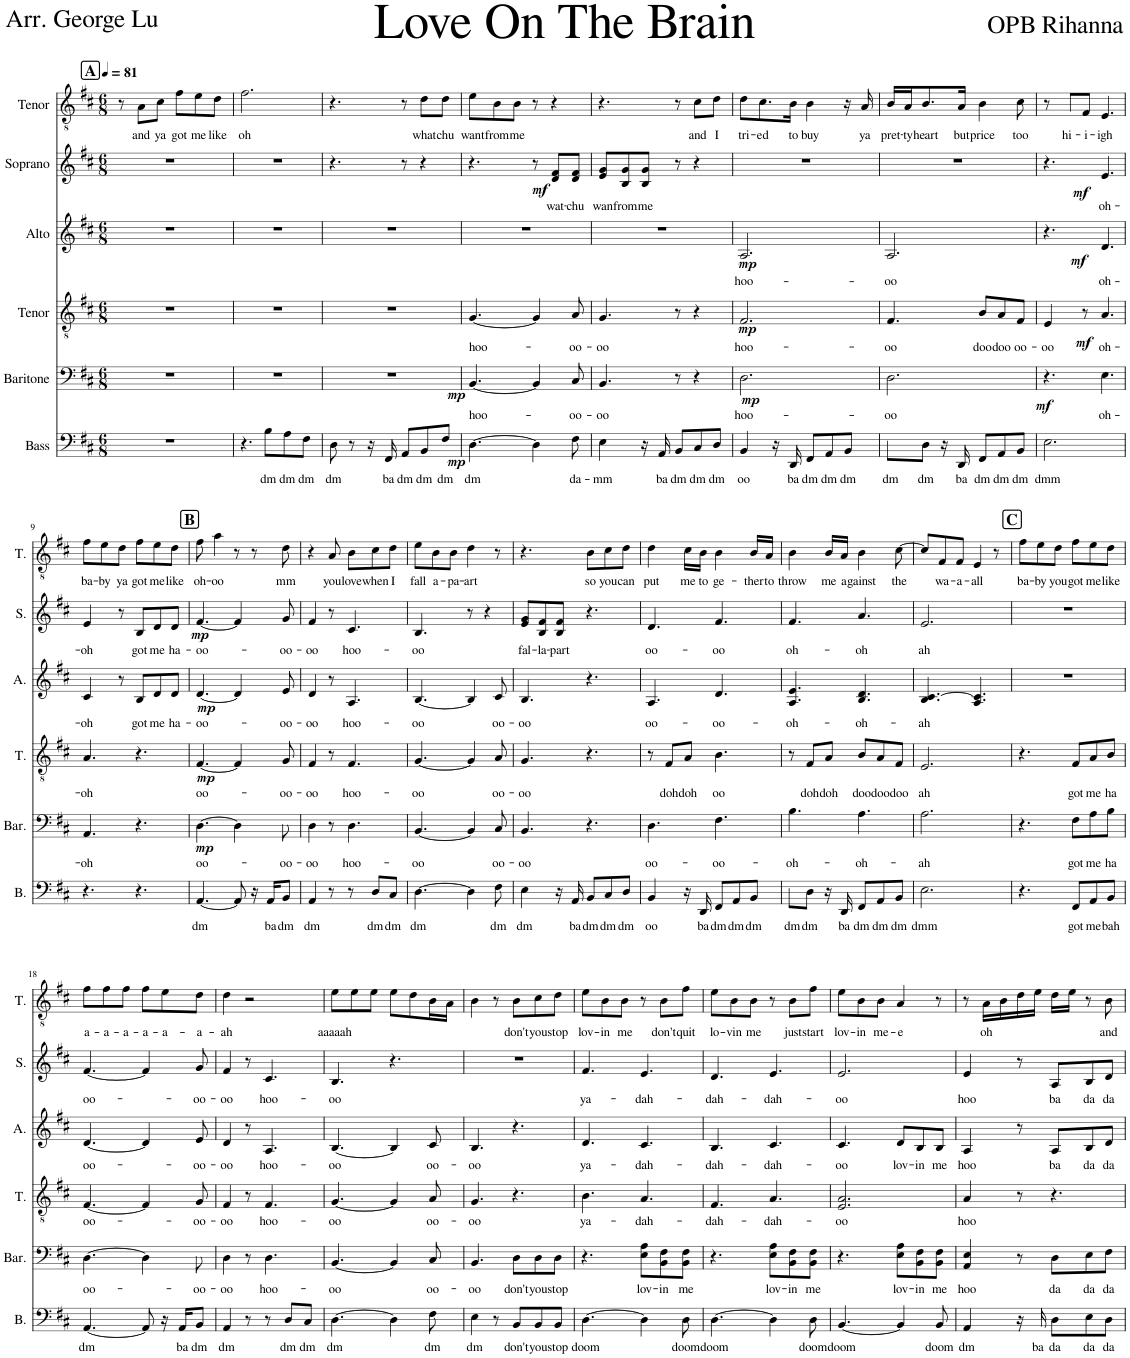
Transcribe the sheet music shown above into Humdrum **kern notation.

**kern	**text	**dynam	**kern	**text	**dynam	**kern	**text	**dynam	**kern	**text	**dynam	**kern	**text	**dynam	**kern	**text
*part6	*part6	*part6	*part5	*part5	*part5	*part4	*part4	*part4	*part3	*part3	*part3	*part2	*part2	*part2	*part1	*part1
*staff6	*staff6	*staff6	*staff5	*staff5	*staff5	*staff4	*staff4	*staff4	*staff3	*staff3	*staff3	*staff2	*staff2	*staff2	*staff1	*staff1
*I"Bass	*	*	*I"Baritone	*	*	*I"Tenor	*	*	*I"Alto	*	*	*I"Soprano	*	*	*I"Tenor	*
*I'B.	*	*	*I'Bar.	*	*	*I'T.	*	*	*I'A.	*	*	*I'S.	*	*	*I'T.	*
*clefF4	*	*	*clefF4	*	*	*clefGv2	*	*	*clefG2	*	*	*clefG2	*	*	*clefGv2	*
*k[f#c#]	*	*	*k[f#c#]	*	*	*k[f#c#]	*	*	*k[f#c#]	*	*	*k[f#c#]	*	*	*k[f#c#]	*
*M6/8	*	*	*M6/8	*	*	*M6/8	*	*	*M6/8	*	*	*M6/8	*	*	*M6/8	*
*MM81	*	*	*MM81	*	*	*MM81	*	*	*MM81	*	*	*MM81	*	*	*MM81	*
!!LO:REH:place=s1:a:B:cj:fs=14:t=A
=1	=1	=1	=1	=1	=1	=1	=1	=1	=1	=1	=1	=1	=1	=1	=1	=1
2.r	.	.	2.r	.	.	2.r	.	.	2.r	.	.	2.r	.	.	8r	.
!	!	!	!	!	!	!	!	!	!	!	!	!	!	!	!	!LO:LY:b
.	.	.	.	.	.	.	.	.	.	.	.	.	.	.	8A\L	and
!	!	!	!	!	!	!	!	!	!	!	!	!	!	!	!	!LO:LY:b
.	.	.	.	.	.	.	.	.	.	.	.	.	.	.	8c#\J	ya
!	!	!	!	!	!	!	!	!	!	!	!	!	!	!	!	!LO:LY:b
.	.	.	.	.	.	.	.	.	.	.	.	.	.	.	8f#\L	got
!	!	!	!	!	!	!	!	!	!	!	!	!	!	!	!	!LO:LY:b
.	.	.	.	.	.	.	.	.	.	.	.	.	.	.	8e\	me
!	!	!	!	!	!	!	!	!	!	!	!	!	!	!	!	!LO:LY:b
.	.	.	.	.	.	.	.	.	.	.	.	.	.	.	8d\J	like
=2	=2	=2	=2	=2	=2	=2	=2	=2	=2	=2	=2	=2	=2	=2	=2	=2
!	!	!	!	!	!	!	!	!	!	!	!	!	!	!	!	!LO:LY:b
4.r	.	.	2.r	.	.	2.r	.	.	2.r	.	.	2.r	.	.	2.f#\	oh
!	!LO:LY:b	!	!	!	!	!	!	!	!	!	!	!	!	!	!	!
8B\L	dm	.	.	.	.	.	.	.	.	.	.	.	.	.	.	.
!	!LO:LY:b	!	!	!	!	!	!	!	!	!	!	!	!	!	!	!
8A\	dm	.	.	.	.	.	.	.	.	.	.	.	.	.	.	.
!	!LO:LY:b	!	!	!	!	!	!	!	!	!	!	!	!	!	!	!
8F#\J	dm	.	.	.	.	.	.	.	.	.	.	.	.	.	.	.
=3	=3	=3	=3	=3	=3	=3	=3	=3	=3	=3	=3	=3	=3	=3	=3	=3
!	!LO:LY:b	!	!	!	!	!	!	!	!	!	!	!	!	!	!	!
8D\	dm	.	2.r	.	.	2.r	.	.	2.r	.	.	4.r	.	.	4.r	.
8r	.	.	.	.	.	.	.	.	.	.	.	.	.	.	.	.
16r	.	.	.	.	.	.	.	.	.	.	.	.	.	.	.	.
!	!LO:LY:b	!	!	!	!	!	!	!	!	!	!	!	!	!	!	!
16FF#/	ba	.	.	.	.	.	.	.	.	.	.	.	.	.	.	.
!	!LO:LY:b	!	!	!	!	!	!	!	!	!	!	!	!	!	!	!
8AA/L	dm	.	.	.	.	.	.	.	.	.	.	8r	.	.	8r	.
!	!LO:LY:b	!	!	!	!	!	!	!	!	!	!	!	!	!	!	!LO:LY:b
8BB/	dm	.	.	.	.	.	.	.	.	.	.	4r	.	.	8d\L	what
!	!LO:LY:b	!	!	!	!	!	!	!	!	!	!	!	!	!	!	!LO:LY:b
8F#/J	dm	.	.	.	.	.	.	.	.	.	.	.	.	.	8d\J	chu
=4	=4	=4	=4	=4	=4	=4	=4	=4	=4	=4	=4	=4	=4	=4	=4	=4
!	!LO:LY:b	!LO:DY:b	!	!LO:LY:b	!LO:DY:b	!	!LO:LY:b	!	!	!	!	!	!	!	!	!LO:LY:b
[4.D\	dm	mp	[4.BB/	hoo-	mp	[4.G/	hoo-	.	2.r	.	.	4.r	.	.	8e\L	want
!	!	!	!	!	!	!	!	!	!	!	!	!	!	!	!	!LO:LY:b
.	.	.	.	.	.	.	.	.	.	.	.	.	.	.	8B\	from
!	!	!	!	!	!	!	!	!	!	!	!	!	!	!	!	!LO:LY:b
.	.	.	.	.	.	.	.	.	.	.	.	.	.	.	8B\J	me
4D\]	.	.	4BB/]	.	.	4G/]	.	.	.	.	.	8r	.	.	8r	.
!	!	!	!	!	!	!	!	!	!	!	!	!	!LO:LY:b	!LO:DY:b	!	!
.	.	.	.	.	.	.	.	.	.	.	.	8d/ 8f#/L	wat-	mf	4r	.
!	!LO:LY:b	!	!	!LO:LY:b	!	!	!LO:LY:b	!	!	!	!	!	!LO:LY:b	!	!	!
8F#\	da-	.	8C#/	-oo-	.	8A/	-oo-	.	.	.	.	8d/ 8f#/J	-chu	.	.	.
=5	=5	=5	=5	=5	=5	=5	=5	=5	=5	=5	=5	=5	=5	=5	=5	=5
!	!LO:LY:b	!	!	!LO:LY:b	!	!	!LO:LY:b	!	!	!	!	!	!LO:LY:b	!	!	!
4E\	-mm	.	4.BB/	-oo	.	4.G/	-oo	.	2.r	.	.	8e/ 8g/L	wan	.	4.r	.
!	!	!	!	!	!	!	!	!	!	!	!	!	!LO:LY:b	!	!	!
.	.	.	.	.	.	.	.	.	.	.	.	8B/ 8g/	from	.	.	.
!	!	!	!	!	!	!	!	!	!	!	!	!	!LO:LY:b	!	!	!
16r	.	.	.	.	.	.	.	.	.	.	.	8B/ 8g/J	me	.	.	.
!	!LO:LY:b	!	!	!	!	!	!	!	!	!	!	!	!	!	!	!
16AA/	ba	.	.	.	.	.	.	.	.	.	.	.	.	.	.	.
!	!LO:LY:b	!	!	!	!	!	!	!	!	!	!	!	!	!	!	!
8BB/L	dm	.	8r	.	.	8r	.	.	.	.	.	8r	.	.	8r	.
!	!LO:LY:b	!	!	!	!	!	!	!	!	!	!	!	!	!	!	!LO:LY:b
8C#/	dm	.	4r	.	.	4r	.	.	.	.	.	4r	.	.	8c#\L	and
!	!LO:LY:b	!	!	!	!	!	!	!	!	!	!	!	!	!	!	!LO:LY:b
8D/J	dm	.	.	.	.	.	.	.	.	.	.	.	.	.	8d\J	I
=6	=6	=6	=6	=6	=6	=6	=6	=6	=6	=6	=6	=6	=6	=6	=6	=6
!	!LO:LY:b	!	!	!LO:LY:b	!LO:DY:b	!	!LO:LY:b	!LO:DY:b	!	!LO:LY:b	!LO:DY:b	!	!	!	!	!LO:LY:b
4BB/	oo	.	2.D\	hoo-	mp	2.F#/	hoo-	mp	2.A/	hoo-	mp	2.r	.	.	8d\L	tri-
!	!	!	!	!	!	!	!	!	!	!	!	!	!	!	!	!LO:LY:b
.	.	.	.	.	.	.	.	.	.	.	.	.	.	.	8.c#\	-ed
16r	.	.	.	.	.	.	.	.	.	.	.	.	.	.	.	.
!	!LO:LY:b	!	!	!	!	!	!	!	!	!	!	!	!	!	!	!LO:LY:b
16DD/	ba	.	.	.	.	.	.	.	.	.	.	.	.	.	16B\Jk	to
!	!LO:LY:b	!	!	!	!	!	!	!	!	!	!	!	!	!	!	!LO:LY:b
8FF#/L	dm	.	.	.	.	.	.	.	.	.	.	.	.	.	4B\	buy
!	!LO:LY:b	!	!	!	!	!	!	!	!	!	!	!	!	!	!	!
8AA/	dm	.	.	.	.	.	.	.	.	.	.	.	.	.	.	.
!	!LO:LY:b	!	!	!	!	!	!	!	!	!	!	!	!	!	!	!
8BB/J	dm	.	.	.	.	.	.	.	.	.	.	.	.	.	16r	.
!	!	!	!	!	!	!	!	!	!	!	!	!	!	!	!	!LO:LY:b
.	.	.	.	.	.	.	.	.	.	.	.	.	.	.	16A/	ya
=7	=7	=7	=7	=7	=7	=7	=7	=7	=7	=7	=7	=7	=7	=7	=7	=7
!	!LO:LY:b	!	!	!LO:LY:b	!	!	!LO:LY:b	!	!	!LO:LY:b	!	!	!	!	!	!LO:LY:b
8F#\L	dm	.	2.D\	-oo	.	4.F#/	-oo	.	2.A/	-oo	.	2.r	.	.	16B/LL	pret-
!	!	!	!	!	!	!	!	!	!	!	!	!	!	!	!	!LO:LY:b
.	.	.	.	.	.	.	.	.	.	.	.	.	.	.	16A/J	-ty
!	!LO:LY:b	!	!	!	!	!	!	!	!	!	!	!	!	!	!	!LO:LY:b
8D\J	dm	.	.	.	.	.	.	.	.	.	.	.	.	.	8.B/	heart
16r	.	.	.	.	.	.	.	.	.	.	.	.	.	.	.	.
!	!LO:LY:b	!	!	!	!	!	!	!	!	!	!	!	!	!	!	!LO:LY:b
16DD/	ba	.	.	.	.	.	.	.	.	.	.	.	.	.	16A/Jk	but
!	!LO:LY:b	!	!	!	!	!	!LO:LY:b	!	!	!	!	!	!	!	!	!LO:LY:b
8FF#/L	dm	.	.	.	.	8B/L	doo	.	.	.	.	.	.	.	4B\	price
!	!LO:LY:b	!	!	!	!	!	!LO:LY:b	!	!	!	!	!	!	!	!	!
8AA/	dm	.	.	.	.	8A/	doo	.	.	.	.	.	.	.	.	.
!	!LO:LY:b	!	!	!	!	!	!LO:LY:b	!	!	!	!	!	!	!	!	!LO:LY:b
8BB/J	dm	.	.	.	.	8F#/J	oo-	.	.	.	.	.	.	.	8c#\	too
=8	=8	=8	=8	=8	=8	=8	=8	=8	=8	=8	=8	=8	=8	=8	=8	=8
!	!LO:LY:b	!	!	!	!LO:DY:b	!	!LO:LY:b	!	!	!	!	!	!	!	!	!
2.E\	dmm	.	4.r	.	mf	4E/	-oo	.	4.r	.	.	4.r	.	.	8r	.
!	!	!	!	!	!	!	!	!	!	!	!	!	!	!	!	!LO:LY:b
.	.	.	.	.	.	.	.	.	.	.	.	.	.	.	8F#/L	hi-
!	!	!	!	!	!	!	!	!LO:DY:b	!	!	!	!	!	!	!	!LO:LY:b
.	.	.	.	.	.	8r	.	mf	.	.	.	.	.	.	8F#/J	-i-
!	!	!	!	!LO:LY:b	!	!	!LO:LY:b	!	!	!LO:LY:b	!LO:DY:b	!	!LO:LY:b	!LO:DY:b	!	!LO:LY:b
.	.	.	4.E\	oh-	.	4.A/	oh-	.	4.d/	oh-	mf	4.e/	oh-	mf	4.E/	-igh
!!LO:LB:g=z
=9	=9	=9	=9	=9	=9	=9	=9	=9	=9	=9	=9	=9	=9	=9	=9	=9
!	!	!	!	!LO:LY:b	!	!	!LO:LY:b	!	!	!LO:LY:b	!	!	!LO:LY:b	!	!	!LO:LY:b
4.r	.	.	4.AA/	-oh	.	4.A/	-oh	.	4c#/	-oh	.	4e/	-oh	.	8f#\L	ba-
!	!	!	!	!	!	!	!	!	!	!	!	!	!	!	!	!LO:LY:b
.	.	.	.	.	.	.	.	.	.	.	.	.	.	.	8e\	-by
!	!	!	!	!	!	!	!	!	!	!	!	!	!	!	!	!LO:LY:b
.	.	.	.	.	.	.	.	.	8r	.	.	8r	.	.	8d\J	ya
!	!	!	!	!	!	!	!	!	!	!LO:LY:b	!	!	!LO:LY:b	!	!	!LO:LY:b
4.r	.	.	4.r	.	.	4.r	.	.	8B/L	got	.	8B/L	got	.	8f#\L	got
!	!	!	!	!	!	!	!	!	!	!LO:LY:b	!	!	!LO:LY:b	!	!	!LO:LY:b
.	.	.	.	.	.	.	.	.	8d/	me	.	8d/	me	.	8e\	me
!	!	!	!	!	!	!	!	!	!	!LO:LY:b	!	!	!LO:LY:b	!	!	!LO:LY:b
.	.	.	.	.	.	.	.	.	8d/J	ha-	.	8d/J	ha-	.	8d\J	like
!!LO:REH:place=s1:a:B:cj:fs=14:t=B
=10	=10	=10	=10	=10	=10	=10	=10	=10	=10	=10	=10	=10	=10	=10	=10	=10
!	!LO:LY:b	!	!	!LO:LY:b	!LO:DY:b	!	!LO:LY:b	!LO:DY:b	!	!LO:LY:b	!LO:DY:b	!	!LO:LY:b	!LO:DY:b	!	!LO:LY:b
[4.AA/	dm	.	[4.D\	-oo-	mp	[4.F#/	-oo-	mp	[4.d/	-oo-	mp	[4.f#/	-oo-	mp	8f#\	oh-
!	!	!	!	!	!	!	!	!	!	!	!	!	!	!	!	!LO:LY:b
.	.	.	.	.	.	.	.	.	.	.	.	.	.	.	4a\	-oo
8AA/]	.	.	4D\]	.	.	4F#/]	.	.	4d/]	.	.	4f#/]	.	.	8r	.
16r	.	.	.	.	.	.	.	.	.	.	.	.	.	.	8r	.
!	!LO:LY:b	!	!	!	!	!	!	!	!	!	!	!	!	!	!	!
16AA/KL	ba	.	.	.	.	.	.	.	.	.	.	.	.	.	.	.
!	!LO:LY:b	!	!	!LO:LY:b	!	!	!LO:LY:b	!	!	!LO:LY:b	!	!	!LO:LY:b	!	!	!LO:LY:b
8BB/J	dm	.	8E\	oo-	.	8G/	oo-	.	8e/	oo-	.	8g/	oo-	.	8d\	mm
=11	=11	=11	=11	=11	=11	=11	=11	=11	=11	=11	=11	=11	=11	=11	=11	=11
!	!LO:LY:b	!	!	!LO:LY:b	!	!	!LO:LY:b	!	!	!LO:LY:b	!	!	!LO:LY:b	!	!	!
4AA/	dm	.	4D\	-oo	.	4F#/	-oo	.	4d/	-oo	.	4f#/	-oo	.	4r	.
!	!	!	!	!	!	!	!	!	!	!	!	!	!	!	!	!LO:LY:b
8r	.	.	8r	.	.	8r	.	.	8r	.	.	8r	.	.	8A/	you
!	!	!	!	!LO:LY:b	!	!	!LO:LY:b	!	!	!LO:LY:b	!	!	!LO:LY:b	!	!	!LO:LY:b
8r	.	.	4.D\	hoo-	.	4.F#/	hoo-	.	4.A/	hoo-	.	4.c#/	hoo-	.	8B\L	love
!	!LO:LY:b	!	!	!	!	!	!	!	!	!	!	!	!	!	!	!LO:LY:b
8D/L	dm	.	.	.	.	.	.	.	.	.	.	.	.	.	8c#\	when
!	!LO:LY:b	!	!	!	!	!	!	!	!	!	!	!	!	!	!	!LO:LY:b
8C#/J	dm	.	.	.	.	.	.	.	.	.	.	.	.	.	8d\J	I
=12	=12	=12	=12	=12	=12	=12	=12	=12	=12	=12	=12	=12	=12	=12	=12	=12
!	!LO:LY:b	!	!	!LO:LY:b	!	!	!LO:LY:b	!	!	!LO:LY:b	!	!	!LO:LY:b	!	!	!LO:LY:b
[4.D\	dm	.	[4.BB/	-oo	.	[4.G/	-oo	.	[4.B/	-oo	.	4.B/	-oo	.	8e\L	fall
!	!	!	!	!	!	!	!	!	!	!	!	!	!	!	!	!LO:LY:b
.	.	.	.	.	.	.	.	.	.	.	.	.	.	.	8B\	a-
!	!	!	!	!	!	!	!	!	!	!	!	!	!	!	!	!LO:LY:b
.	.	.	.	.	.	.	.	.	.	.	.	.	.	.	8B\J	-pa-
!	!	!	!	!	!	!	!	!	!	!	!	!	!	!	!	!LO:LY:b
4D\]	.	.	4BB/]	.	.	4G/]	.	.	4B/]	.	.	8r	.	.	4d\	-art
.	.	.	.	.	.	.	.	.	.	.	.	4r	.	.	.	.
!	!LO:LY:b	!	!	!LO:LY:b	!	!	!LO:LY:b	!	!	!LO:LY:b	!	!	!	!	!	!
8F#\	dm	.	8C#/	oo-	.	8A/	oo-	.	8c#/	oo-	.	.	.	.	8r	.
=13	=13	=13	=13	=13	=13	=13	=13	=13	=13	=13	=13	=13	=13	=13	=13	=13
!	!LO:LY:b	!	!	!LO:LY:b	!	!	!LO:LY:b	!	!	!LO:LY:b	!	!	!LO:LY:b	!	!	!
4E\	dm	.	4.BB/	oo	.	4.G/	oo	.	4.B/	oo	.	8e/ 8g/L	fal-	.	4.r	.
!	!	!	!	!	!	!	!	!	!	!	!	!	!LO:LY:b	!	!	!
.	.	.	.	.	.	.	.	.	.	.	.	8B/ 8f#/	-la-	.	.	.
!	!	!	!	!	!	!	!	!	!	!	!	!	!LO:LY:b	!	!	!
16r	.	.	.	.	.	.	.	.	.	.	.	8B/ 8f#/J	-part	.	.	.
!	!LO:LY:b	!	!	!	!	!	!	!	!	!	!	!	!	!	!	!
16AA/	ba	.	.	.	.	.	.	.	.	.	.	.	.	.	.	.
!	!LO:LY:b	!	!	!	!	!	!	!	!	!	!	!	!	!	!	!LO:LY:b
8BB/L	dm	.	4.r	.	.	4.r	.	.	4.r	.	.	4.r	.	.	8B\L	so
!	!LO:LY:b	!	!	!	!	!	!	!	!	!	!	!	!	!	!	!LO:LY:b
8C#/	dm	.	.	.	.	.	.	.	.	.	.	.	.	.	8c#\	you
!	!LO:LY:b	!	!	!	!	!	!	!	!	!	!	!	!	!	!	!LO:LY:b
8D/J	dm	.	.	.	.	.	.	.	.	.	.	.	.	.	8d\J	can
=14	=14	=14	=14	=14	=14	=14	=14	=14	=14	=14	=14	=14	=14	=14	=14	=14
!	!LO:LY:b	!	!	!LO:LY:b	!	!	!	!	!	!LO:LY:b	!	!	!LO:LY:b	!	!	!LO:LY:b
4BB/	oo	.	4.D\	oo-	.	8r	.	.	4.A/	oo-	.	4.d/	oo-	.	4d\	put
!	!	!	!	!	!	!	!LO:LY:b	!	!	!	!	!	!	!	!	!
.	.	.	.	.	.	8F#/L	doh	.	.	.	.	.	.	.	.	.
!	!	!	!	!	!	!	!LO:LY:b	!	!	!	!	!	!	!	!	!LO:LY:b
16r	.	.	.	.	.	8A/J	doh	.	.	.	.	.	.	.	16c#\LL	me
!	!LO:LY:b	!	!	!	!	!	!	!	!	!	!	!	!	!	!	!LO:LY:b
16DD/	ba	.	.	.	.	.	.	.	.	.	.	.	.	.	16B\JJ	to
!	!LO:LY:b	!	!	!LO:LY:b	!	!	!LO:LY:b	!	!	!LO:LY:b	!	!	!LO:LY:b	!	!	!LO:LY:b
8FF#/L	dm	.	4.F#\	oo-	.	4.B\	oo	.	4.d/	oo-	.	4.f#/	-oo	.	4B\	ge-
!	!LO:LY:b	!	!	!	!	!	!	!	!	!	!	!	!	!	!	!
8AA/	dm	.	.	.	.	.	.	.	.	.	.	.	.	.	.	.
!	!LO:LY:b	!	!	!	!	!	!	!	!	!	!	!	!	!	!	!LO:LY:b
8BB/J	dm	.	.	.	.	.	.	.	.	.	.	.	.	.	16B/LL	-ther
!	!	!	!	!	!	!	!	!	!	!	!	!	!	!	!	!LO:LY:b
.	.	.	.	.	.	.	.	.	.	.	.	.	.	.	16A/JJ	to
=15	=15	=15	=15	=15	=15	=15	=15	=15	=15	=15	=15	=15	=15	=15	=15	=15
!	!LO:LY:b	!	!	!LO:LY:b	!	!	!	!	!	!LO:LY:b	!	!	!LO:LY:b	!	!	!LO:LY:b
8F#\L	dm	.	4.B\	oh-	.	8r	.	.	4.A/ 4.e/	oh-	.	4.f#/	oh-	.	4B\	throw
!	!LO:LY:b	!	!	!	!	!	!LO:LY:b	!	!	!	!	!	!	!	!	!
8D\J	dm	.	.	.	.	8F#/L	doh	.	.	.	.	.	.	.	.	.
!	!	!	!	!	!	!	!LO:LY:b	!	!	!	!	!	!	!	!	!LO:LY:b
16r	.	.	.	.	.	8A/J	doh	.	.	.	.	.	.	.	16B/LL	me
!	!LO:LY:b	!	!	!	!	!	!	!	!	!	!	!	!	!	!	!LO:LY:b
16DD/	ba	.	.	.	.	.	.	.	.	.	.	.	.	.	16A/JJ	a
!	!LO:LY:b	!	!	!LO:LY:b	!	!	!LO:LY:b	!	!	!LO:LY:b	!	!	!LO:LY:b	!	!	!LO:LY:b
8FF#/L	dm	.	4.A\	oh-	.	8B/L	doo	.	4.B/ 4.d/	oh-	.	4.a/	-oh	.	4B\	gainst
!	!LO:LY:b	!	!	!	!	!	!LO:LY:b	!	!	!	!	!	!	!	!	!
8AA/	dm	.	.	.	.	8A/	doo	.	.	.	.	.	.	.	.	.
!	!LO:LY:b	!	!	!	!	!	!LO:LY:b	!	!	!	!	!	!	!	!	!LO:LY:b
8BB/J	dm	.	.	.	.	8F#/J	doo	.	.	.	.	.	.	.	[8c#\	the
=16	=16	=16	=16	=16	=16	=16	=16	=16	=16	=16	=16	=16	=16	=16	=16	=16
!	!LO:LY:b	!	!	!LO:LY:b	!	!	!LO:LY:b	!	!	!LO:LY:b	!	!	!LO:LY:b	!	!	!
2.E\	dmm	.	2.A\	ah	.	2.E/	ah	.	4.B/ [4.c#/	ah	.	2.e/	ah	.	8c#/L]	.
!	!	!	!	!	!	!	!	!	!	!	!	!	!	!	!	!LO:LY:b
.	.	.	.	.	.	.	.	.	.	.	.	.	.	.	8F#/	wa-
!	!	!	!	!	!	!	!	!	!	!	!	!	!	!	!	!LO:LY:b
.	.	.	.	.	.	.	.	.	.	.	.	.	.	.	8F#/J	-a-
!	!	!	!	!	!	!	!	!	!	!	!	!	!	!	!	!LO:LY:b
.	.	.	.	.	.	.	.	.	4.A/ 4.c#/]	.	.	.	.	.	4E/	-all
.	.	.	.	.	.	.	.	.	.	.	.	.	.	.	8r	.
!!LO:REH:place=s1:a:B:cj:fs=14:t=C
=17	=17	=17	=17	=17	=17	=17	=17	=17	=17	=17	=17	=17	=17	=17	=17	=17
!	!	!	!	!	!	!	!	!	!	!	!	!	!	!	!	!LO:LY:b
4.r	.	.	4.r	.	.	4.r	.	.	2.r	.	.	2.r	.	.	8f#\L	ba-
!	!	!	!	!	!	!	!	!	!	!	!	!	!	!	!	!LO:LY:b
.	.	.	.	.	.	.	.	.	.	.	.	.	.	.	8e\	-by
!	!	!	!	!	!	!	!	!	!	!	!	!	!	!	!	!LO:LY:b
.	.	.	.	.	.	.	.	.	.	.	.	.	.	.	8d\J	you
!	!LO:LY:b	!	!	!LO:LY:b	!	!	!LO:LY:b	!	!	!	!	!	!	!	!	!LO:LY:b
8FF#/L	got	.	8F#\L	got	.	8F#/L	got	.	.	.	.	.	.	.	8f#\L	got
!	!LO:LY:b	!	!	!LO:LY:b	!	!	!LO:LY:b	!	!	!	!	!	!	!	!	!LO:LY:b
8AA/	me	.	8A\	me	.	8A/	me	.	.	.	.	.	.	.	8e\	me
!	!LO:LY:b	!	!	!LO:LY:b	!	!	!LO:LY:b	!	!	!	!	!	!	!	!	!LO:LY:b
8BB/J	bah	.	8B\J	ha	.	8B/J	ha	.	.	.	.	.	.	.	8d\J	like
!!LO:LB:g=z
=18	=18	=18	=18	=18	=18	=18	=18	=18	=18	=18	=18	=18	=18	=18	=18	=18
!	!LO:LY:b	!	!	!LO:LY:b	!	!	!LO:LY:b	!	!	!LO:LY:b	!	!	!LO:LY:b	!	!	!LO:LY:b
[4.AA/	dm	.	[4.D\	-oo-	.	[4.F#/	-oo-	.	[4.d/	-oo-	.	[4.f#/	-oo-	.	8f#\L	a-
!	!	!	!	!	!	!	!	!	!	!	!	!	!	!	!	!LO:LY:b
.	.	.	.	.	.	.	.	.	.	.	.	.	.	.	8f#\	-a-
!	!	!	!	!	!	!	!	!	!	!	!	!	!	!	!	!LO:LY:b
.	.	.	.	.	.	.	.	.	.	.	.	.	.	.	8f#\J	-a-
!	!	!	!	!	!	!	!	!	!	!	!	!	!	!	!	!LO:LY:b
8AA/]	.	.	4D\]	.	.	4F#/]	.	.	4d/]	.	.	4f#/]	.	.	8f#\L	-a-
!	!	!	!	!	!	!	!	!	!	!	!	!	!	!	!	!LO:LY:b
16r	.	.	.	.	.	.	.	.	.	.	.	.	.	.	8e\	-a-
!	!LO:LY:b	!	!	!	!	!	!	!	!	!	!	!	!	!	!	!
16AA/KL	ba	.	.	.	.	.	.	.	.	.	.	.	.	.	.	.
!	!LO:LY:b	!	!	!LO:LY:b	!	!	!LO:LY:b	!	!	!LO:LY:b	!	!	!LO:LY:b	!	!	!LO:LY:b
8BB/J	dm	.	8E\	oo-	.	8G/	oo-	.	8e/	oo-	.	8g/	oo-	.	8d\J	-a-
=19	=19	=19	=19	=19	=19	=19	=19	=19	=19	=19	=19	=19	=19	=19	=19	=19
!	!LO:LY:b	!	!	!LO:LY:b	!	!	!LO:LY:b	!	!	!LO:LY:b	!	!	!LO:LY:b	!	!	!LO:LY:b
4AA/	dm	.	4D\	-oo	.	4F#/	-oo	.	4d/	-oo	.	4f#/	-oo	.	4d\	-ah
8r	.	.	8r	.	.	8r	.	.	8r	.	.	8r	.	.	2r	.
!	!	!	!	!LO:LY:b	!	!	!LO:LY:b	!	!	!LO:LY:b	!	!	!LO:LY:b	!	!	!
8r	.	.	4.D\	hoo-	.	4.F#/	hoo-	.	4.A/	hoo-	.	4.c#/	hoo-	.	.	.
!	!LO:LY:b	!	!	!	!	!	!	!	!	!	!	!	!	!	!	!
8D/L	dm	.	.	.	.	.	.	.	.	.	.	.	.	.	.	.
!	!LO:LY:b	!	!	!	!	!	!	!	!	!	!	!	!	!	!	!
8C#/J	dm	.	.	.	.	.	.	.	.	.	.	.	.	.	.	.
=20	=20	=20	=20	=20	=20	=20	=20	=20	=20	=20	=20	=20	=20	=20	=20	=20
!	!LO:LY:b	!	!	!LO:LY:b	!	!	!LO:LY:b	!	!	!LO:LY:b	!	!	!LO:LY:b	!	!	!LO:LY:b
[4.D\	dm	.	[4.BB/	-oo	.	[4.G/	-oo	.	[4.B/	-oo	.	4.B/	-oo	.	8e\L	aaaaah
.	.	.	.	.	.	.	.	.	.	.	.	.	.	.	8e\	.
.	.	.	.	.	.	.	.	.	.	.	.	.	.	.	8e\J	.
4D\]	.	.	4BB/]	.	.	4G/]	.	.	4B/]	.	.	4.r	.	.	8e\L	.
.	.	.	.	.	.	.	.	.	.	.	.	.	.	.	8d\	.
!	!LO:LY:b	!	!	!LO:LY:b	!	!	!LO:LY:b	!	!	!LO:LY:b	!	!	!	!	!	!
8F#\	dm	.	8C#/	oo-	.	8A/	oo-	.	8c#/	oo-	.	.	.	.	16B\L	.
.	.	.	.	.	.	.	.	.	.	.	.	.	.	.	16A\JJ	.
=21	=21	=21	=21	=21	=21	=21	=21	=21	=21	=21	=21	=21	=21	=21	=21	=21
!	!LO:LY:b	!	!	!LO:LY:b	!	!	!LO:LY:b	!	!	!LO:LY:b	!	!	!	!	!	!
4E\	dm	.	4.BB/	oo	.	4.G/	oo	.	4.B/	oo	.	2.r	.	.	4B\	.
8r	.	.	.	.	.	.	.	.	.	.	.	.	.	.	8r	.
!	!LO:LY:b	!	!	!LO:LY:b	!	!	!	!	!	!	!	!	!	!	!	!LO:LY:b
8BB/L	don't	.	8D\L	don't	.	4.r	.	.	4.r	.	.	.	.	.	8B\L	don't
!	!LO:LY:b	!	!	!LO:LY:b	!	!	!	!	!	!	!	!	!	!	!	!LO:LY:b
8BB/	you	.	8D\	you	.	.	.	.	.	.	.	.	.	.	8c#\	you
!	!LO:LY:b	!	!	!LO:LY:b	!	!	!	!	!	!	!	!	!	!	!	!LO:LY:b
8BB/J	stop	.	8D\J	stop	.	.	.	.	.	.	.	.	.	.	8d\J	stop
=22	=22	=22	=22	=22	=22	=22	=22	=22	=22	=22	=22	=22	=22	=22	=22	=22
!	!LO:LY:b	!	!	!	!	!	!LO:LY:b	!	!	!LO:LY:b	!	!	!LO:LY:b	!	!	!LO:LY:b
[4.D\	doom	.	4.r	.	.	4.B\	ya-	.	4.d/	ya-	.	4.f#/	ya-	.	8e\L	lov-
!	!	!	!	!	!	!	!	!	!	!	!	!	!	!	!	!LO:LY:b
.	.	.	.	.	.	.	.	.	.	.	.	.	.	.	8B\	-in
!	!	!	!	!	!	!	!	!	!	!	!	!	!	!	!	!LO:LY:b
.	.	.	.	.	.	.	.	.	.	.	.	.	.	.	8B\J	me
!	!	!	!	!LO:LY:b	!	!	!LO:LY:b	!	!	!LO:LY:b	!	!	!LO:LY:b	!	!	!
4D\]	.	.	8E\ 8A\L	lov-	.	4.A/	-dah-	.	4.c#/	-dah-	.	4.e/	-dah-	.	8r	.
!	!	!	!	!LO:LY:b	!	!	!	!	!	!	!	!	!	!	!	!LO:LY:b
.	.	.	8BB\ 8F#\	-in	.	.	.	.	.	.	.	.	.	.	8B\L	don't
!	!LO:LY:b	!	!	!LO:LY:b	!	!	!	!	!	!	!	!	!	!	!	!LO:LY:b
8D\	doom	.	8BB\ 8F#\J	me	.	.	.	.	.	.	.	.	.	.	8f#\J	quit
=23	=23	=23	=23	=23	=23	=23	=23	=23	=23	=23	=23	=23	=23	=23	=23	=23
!	!LO:LY:b	!	!	!	!	!	!LO:LY:b	!	!	!LO:LY:b	!	!	!LO:LY:b	!	!	!LO:LY:b
[4.D\	doom	.	4.r	.	.	4.F#/	-dah-	.	4.B/	-dah-	.	4.d/	-dah-	.	8e\L	lo-
!	!	!	!	!	!	!	!	!	!	!	!	!	!	!	!	!LO:LY:b
.	.	.	.	.	.	.	.	.	.	.	.	.	.	.	8B\	-vin
!	!	!	!	!	!	!	!	!	!	!	!	!	!	!	!	!LO:LY:b
.	.	.	.	.	.	.	.	.	.	.	.	.	.	.	8B\J	me
!	!	!	!	!LO:LY:b	!	!	!LO:LY:b	!	!	!LO:LY:b	!	!	!LO:LY:b	!	!	!
4D\]	.	.	8E\ 8A\L	lov-	.	4.A/	-dah-	.	4.c#/	-dah-	.	4.e/	-dah-	.	8r	.
!	!	!	!	!LO:LY:b	!	!	!	!	!	!	!	!	!	!	!	!LO:LY:b
.	.	.	8BB\ 8F#\	-in	.	.	.	.	.	.	.	.	.	.	8B\L	just
!	!LO:LY:b	!	!	!LO:LY:b	!	!	!	!	!	!	!	!	!	!	!	!LO:LY:b
8D\	doom	.	8BB\ 8F#\J	me	.	.	.	.	.	.	.	.	.	.	8f#\J	start
=24	=24	=24	=24	=24	=24	=24	=24	=24	=24	=24	=24	=24	=24	=24	=24	=24
!	!LO:LY:b	!	!	!	!	!	!LO:LY:b	!	!	!LO:LY:b	!	!	!LO:LY:b	!	!	!LO:LY:b
[4.BB/	doom	.	4.r	.	.	2.E/ 2.A/	-oo	.	4.c#/	-oo	.	2.e/	-oo	.	8e\L	lov-
!	!	!	!	!	!	!	!	!	!	!	!	!	!	!	!	!LO:LY:b
.	.	.	.	.	.	.	.	.	.	.	.	.	.	.	8B\	-in
!	!	!	!	!	!	!	!	!	!	!	!	!	!	!	!	!LO:LY:b
.	.	.	.	.	.	.	.	.	.	.	.	.	.	.	8B\J	me-
!	!	!	!	!LO:LY:b	!	!	!	!	!	!LO:LY:b	!	!	!	!	!	!LO:LY:b
4BB/]	.	.	8E\ 8A\L	lov-	.	.	.	.	8d/L	lov-	.	.	.	.	4A/	-e
!	!	!	!	!LO:LY:b	!	!	!	!	!	!LO:LY:b	!	!	!	!	!	!
.	.	.	8BB\ 8F#\	-in	.	.	.	.	8B/	-in	.	.	.	.	.	.
!	!LO:LY:b	!	!	!LO:LY:b	!	!	!	!	!	!LO:LY:b	!	!	!	!	!	!
8BB/	doom	.	8BB\ 8F#\J	me	.	.	.	.	8B/J	me	.	.	.	.	8r	.
=25	=25	=25	=25	=25	=25	=25	=25	=25	=25	=25	=25	=25	=25	=25	=25	=25
!	!LO:LY:b	!	!	!LO:LY:b	!	!	!LO:LY:b	!	!	!LO:LY:b	!	!	!LO:LY:b	!	!	!
4AA/	dm	.	4AA/ 4E/	hoo	.	4A/	hoo	.	4A/	hoo	.	4e/	hoo	.	8r	.
!	!	!	!	!	!	!	!	!	!	!	!	!	!	!	!	!LO:LY:b
.	.	.	.	.	.	.	.	.	.	.	.	.	.	.	16A\LL	oh
.	.	.	.	.	.	.	.	.	.	.	.	.	.	.	16B\	.
16r	.	.	8r	.	.	8r	.	.	8r	.	.	8r	.	.	16d\	.
!	!LO:LY:b	!	!	!	!	!	!	!	!	!	!	!	!	!	!	!
16AA/	ba	.	.	.	.	.	.	.	.	.	.	.	.	.	16e\JJ	.
!	!LO:LY:b	!	!	!LO:LY:b	!	!	!	!	!	!LO:LY:b	!	!	!LO:LY:b	!	!	!
8D\L	da	.	8D\L	da	.	4.r	.	.	8A/L	ba	.	8A/L	ba	.	16d\LL	.
.	.	.	.	.	.	.	.	.	.	.	.	.	.	.	16e\JJ	.
!	!LO:LY:b	!	!	!LO:LY:b	!	!	!	!	!	!LO:LY:b	!	!	!LO:LY:b	!	!	!
8E\	da	.	8E\	da	.	.	.	.	8B/	da	.	8B/	da	.	8r	.
!	!LO:LY:b	!	!	!LO:LY:b	!	!	!	!	!	!LO:LY:b	!	!	!LO:LY:b	!	!	!LO:LY:b
8D\J	da	.	8F#\J	da	.	.	.	.	8d/J	da	.	8d/J	da	.	8B\	and
=	=	=	=	=	=	=	=	=	=	=	=	=	=	=	=	=
*-	*-	*-	*-	*-	*-	*-	*-	*-	*-	*-	*-	*-	*-	*-	*-	*-
